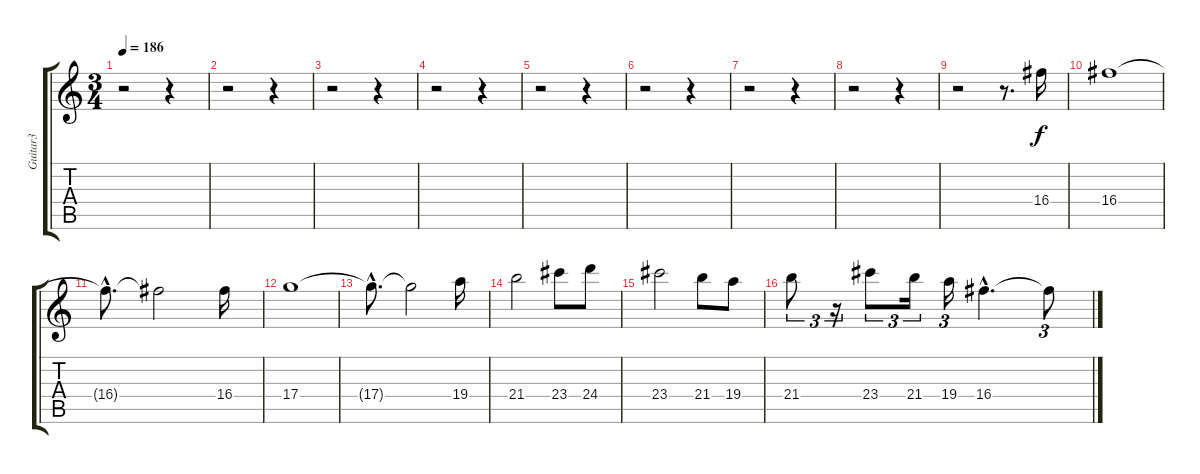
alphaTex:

\track ("Guitar3" "Guitar3") {instrument distortionguitar}
\staff {score tabs}
\tuning (E4 B3 G3 D3 A2 E2) {hide}
\ts (3 4)
\tempo 186
\tempo 84
\tempo 186
\clef g2
\ks c
r.2{dy f instrument distortionguitar} r.4 |
r.2 r.4 |
r.2 r.4 |
r.2 r.4 |
r.2 r.4 |
r.2 r.4 |
r.2 r.4 |
r.2 r.4 |
r.2 r.8{d} 16.4.16{instrument acousticguitarnylon} |
16.4.1 |
16.4{hac t}.8{d} 16.4{t}.2 16.4.16 |
17.4.1 |
17.4{hac t}.8{d} 17.4{t}.2 19.4.16 |
21.4.2 23.4.8 24.4.8 |
23.4.2 21.4.8 19.4.8 |
21.4.8{tu (3 2)} r.16{tu (3 2)} 23.4.8{tu (3 2)} 21.4.16{tu (3 2)} 19.4.16{tu (3 2)} 16.4{hac}.4{d} 16.4{t}.8{tu (3 2)}
